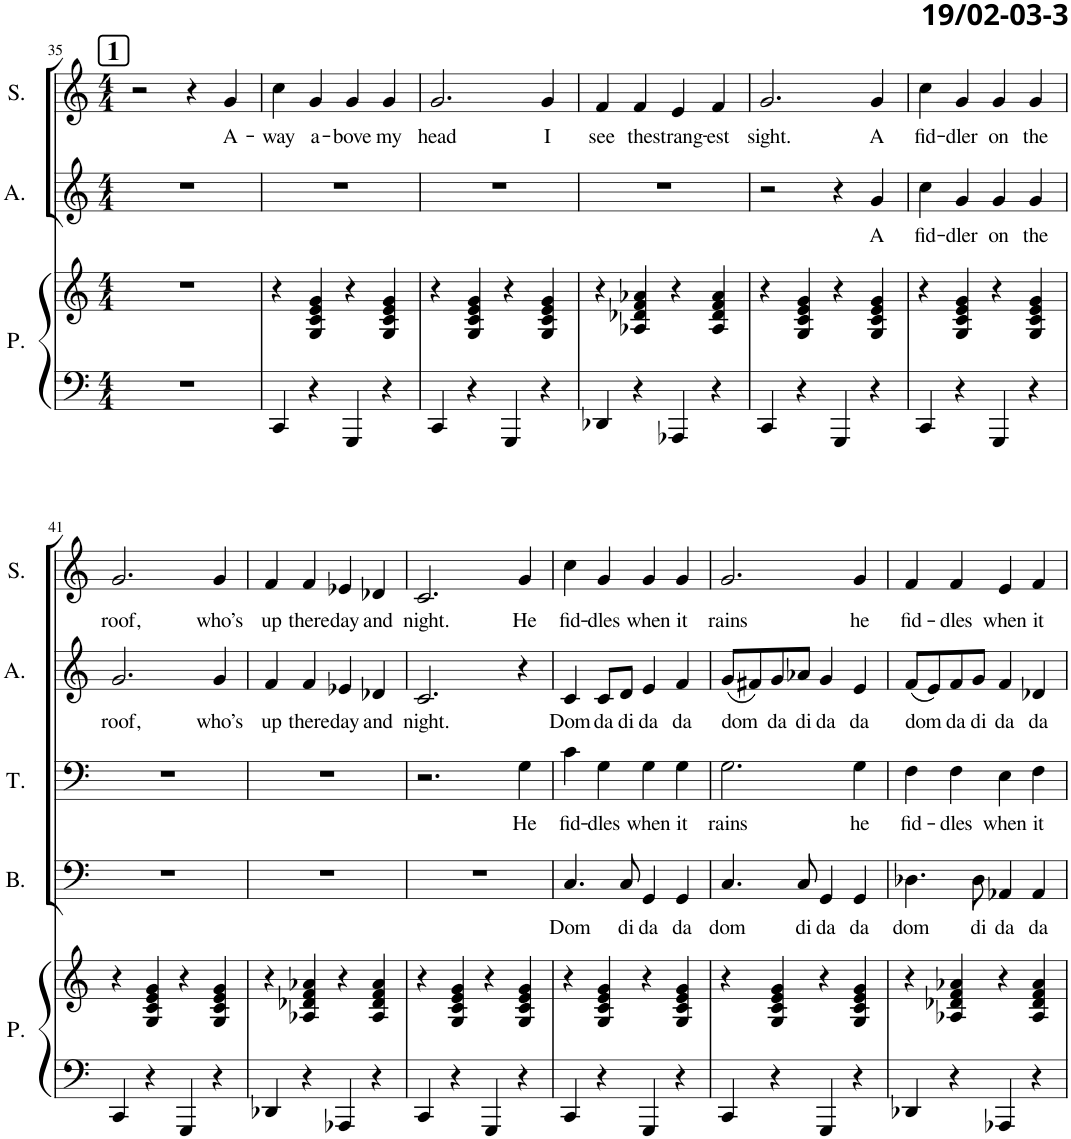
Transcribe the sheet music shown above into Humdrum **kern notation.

**kern	**kern	**kern	**text	**kern	**text	**kern	**text	**kern	**text
*part5	*part5	*part4	*part4	*part3	*part3	*part2	*part2	*part1	*part1
*staff6	*staff5	*staff4	*staff4	*staff3	*staff3	*staff2	*staff2	*staff1	*staff1
*I"Piano	*	*I"Bas	*	*I"Tenor	*	*I"Alt	*	*I"Sopraan	*
*I'P.	*	*I'B.	*	*I'T.	*	*I'A.	*	*I'S.	*
!!LO:PB:g=z
*clefF4	*clefG2	*clefF4	*	*clefF4	*	*clefG2	*	*clefG2	*
*k[]	*k[]	*k[]	*	*k[]	*	*k[]	*	*k[]	*
*M4/4	*M4/4	*M4/4	*	*M4/4	*	*M4/4	*	*M4/4	*
!!LO:REH:place=s1:a:B:cj:fs=14:t=1
=35	=35	=35	=35	=35	=35	=35	=35	=35	=35
1r	1r	1r	.	1r	.	1r	.	2r	.
.	.	.	.	.	.	.	.	4r	.
!	!	!	!	!	!	!	!	!	!LO:LY:b
.	.	.	.	.	.	.	.	4g/	A-
=36	=36	=36	=36	=36	=36	=36	=36	=36	=36
!	!	!	!	!	!	!	!	!	!LO:LY:b
4CC/	4r	1r	.	1r	.	1r	.	4cc\	-way
!	!	!	!	!	!	!	!	!	!LO:LY:b
4r	4G/ 4c/ 4e/ 4g/	.	.	.	.	.	.	4g/	a-
!	!	!	!	!	!	!	!	!	!LO:LY:b
4GGG/	4r	.	.	.	.	.	.	4g/	-bove
!	!	!	!	!	!	!	!	!	!LO:LY:b
4r	4G/ 4c/ 4e/ 4g/	.	.	.	.	.	.	4g/	my
=37	=37	=37	=37	=37	=37	=37	=37	=37	=37
!	!	!	!	!	!	!	!	!	!LO:LY:b
4CC/	4r	1r	.	1r	.	1r	.	2.g/	head
4r	4G/ 4c/ 4e/ 4g/	.	.	.	.	.	.	.	.
4GGG/	4r	.	.	.	.	.	.	.	.
!	!	!	!	!	!	!	!	!	!LO:LY:b
4r	4G/ 4c/ 4e/ 4g/	.	.	.	.	.	.	4g/	I
=38	=38	=38	=38	=38	=38	=38	=38	=38	=38
!	!	!	!	!	!	!	!	!	!LO:LY:b
4DD-X/	4r	1r	.	1r	.	1r	.	4f/	see
!	!	!	!	!	!	!	!	!	!LO:LY:b
4r	4A-X/ 4d-X/ 4f/ 4a-X/	.	.	.	.	.	.	4f/	the
!	!	!	!	!	!	!	!	!	!LO:LY:b
4AAA-X/	4r	.	.	.	.	.	.	4e/	strang-
!	!	!	!	!	!	!	!	!	!LO:LY:b
4r	4A-/ 4d-/ 4f/ 4a-/	.	.	.	.	.	.	4f/	-est
=39	=39	=39	=39	=39	=39	=39	=39	=39	=39
!	!	!	!	!	!	!	!	!	!LO:LY:b
4CC/	4r	1r	.	1r	.	2r	.	2.g/	sight.
4r	4G/ 4c/ 4e/ 4g/	.	.	.	.	.	.	.	.
4GGG/	4r	.	.	.	.	4r	.	.	.
!	!	!	!	!	!	!	!LO:LY:b	!	!LO:LY:b
4r	4G/ 4c/ 4e/ 4g/	.	.	.	.	4g/	A	4g/	A
=40	=40	=40	=40	=40	=40	=40	=40	=40	=40
!	!	!	!	!	!	!	!LO:LY:b	!	!LO:LY:b
4CC/	4r	1r	.	1r	.	4cc\	fid-	4cc\	fid-
!	!	!	!	!	!	!	!LO:LY:b	!	!LO:LY:b
4r	4G/ 4c/ 4e/ 4g/	.	.	.	.	4g/	-dler	4g/	-dler
!	!	!	!	!	!	!	!LO:LY:b	!	!LO:LY:b
4GGG/	4r	.	.	.	.	4g/	on	4g/	on
!	!	!	!	!	!	!	!LO:LY:b	!	!LO:LY:b
4r	4G/ 4c/ 4e/ 4g/	.	.	.	.	4g/	the	4g/	the
!!LO:LB:g=z
=41	=41	=41	=41	=41	=41	=41	=41	=41	=41
!	!	!	!	!	!	!	!LO:LY:b	!	!LO:LY:b
4CC/	4r	1r	.	1r	.	2.g/	roof,	2.g/	roof,
4r	4G/ 4c/ 4e/ 4g/	.	.	.	.	.	.	.	.
4GGG/	4r	.	.	.	.	.	.	.	.
!	!	!	!	!	!	!	!LO:LY:b	!	!LO:LY:b
4r	4G/ 4c/ 4e/ 4g/	.	.	.	.	4g/	who’s	4g/	who’s
=42	=42	=42	=42	=42	=42	=42	=42	=42	=42
!	!	!	!	!	!	!	!LO:LY:b	!	!LO:LY:b
4DD-X/	4r	1r	.	1r	.	4f/	up	4f/	up
!	!	!	!	!	!	!	!LO:LY:b	!	!LO:LY:b
4r	4A-X/ 4d-X/ 4f/ 4a-X/	.	.	.	.	4f/	there	4f/	there
!	!	!	!	!	!	!	!LO:LY:b	!	!LO:LY:b
4AAA-X/	4r	.	.	.	.	4e-X/	day	4e-X/	day
!	!	!	!	!	!	!	!LO:LY:b	!	!LO:LY:b
4r	4A-/ 4d-/ 4f/ 4a-/	.	.	.	.	4d-X/	and	4d-X/	and
=43	=43	=43	=43	=43	=43	=43	=43	=43	=43
!	!	!	!	!	!	!	!LO:LY:b	!	!LO:LY:b
4CC/	4r	1r	.	2.r	.	2.c/	night.	2.c/	night.
4r	4G/ 4c/ 4e/ 4g/	.	.	.	.	.	.	.	.
4GGG/	4r	.	.	.	.	.	.	.	.
!	!	!	!	!	!LO:LY:b	!	!	!	!LO:LY:b
4r	4G/ 4c/ 4e/ 4g/	.	.	4G\	He	4r	.	4g/	He
=44	=44	=44	=44	=44	=44	=44	=44	=44	=44
!	!	!	!LO:LY:b	!	!LO:LY:b	!	!LO:LY:b	!	!LO:LY:b
4CC/	4r	4.C/	Dom	4c\	fid-	4c/	Dom	4cc\	fid-
!	!	!	!	!	!LO:LY:b	!	!LO:LY:b	!	!LO:LY:b
4r	4G/ 4c/ 4e/ 4g/	.	.	4G\	-dles	8c/L	da	4g/	-dles
!	!	!	!LO:LY:b	!	!	!	!LO:LY:b	!	!
.	.	8C/	di	.	.	8d/J	di	.	.
!	!	!	!LO:LY:b	!	!LO:LY:b	!	!LO:LY:b	!	!LO:LY:b
4GGG/	4r	4GG/	da	4G\	when	4e/	da	4g/	when
!	!	!	!LO:LY:b	!	!LO:LY:b	!	!LO:LY:b	!	!LO:LY:b
4r	4G/ 4c/ 4e/ 4g/	4GG/	da	4G\	it	4f/	da	4g/	it
=45	=45	=45	=45	=45	=45	=45	=45	=45	=45
!	!	!	!LO:LY:b	!	!LO:LY:b	!	!LO:LY:b	!	!LO:LY:b
4CC/	4r	4.C/	dom	2.G\	rains	(8g/L	dom	2.g/	rains
.	.	.	.	.	.	8f#X/)	.	.	.
!	!	!	!	!	!	!	!LO:LY:b	!	!
4r	4G/ 4c/ 4e/ 4g/	.	.	.	.	8g/	da	.	.
!	!	!	!LO:LY:b	!	!	!	!LO:LY:b	!	!
.	.	8C/	di	.	.	8a-X/J	di	.	.
!	!	!	!LO:LY:b	!	!	!	!LO:LY:b	!	!
4GGG/	4r	4GG/	da	.	.	4g/	da	.	.
!	!	!	!LO:LY:b	!	!LO:LY:b	!	!LO:LY:b	!	!LO:LY:b
4r	4G/ 4c/ 4e/ 4g/	4GG/	da	4G\	he	4e/	da	4g/	he
=46	=46	=46	=46	=46	=46	=46	=46	=46	=46
!	!	!	!LO:LY:b	!	!LO:LY:b	!	!LO:LY:b	!	!LO:LY:b
4DD-X/	4r	4.D-X\	dom	4F\	fid-	(8f/L	dom	4f/	fid-
.	.	.	.	.	.	8e/)	.	.	.
!	!	!	!	!	!LO:LY:b	!	!LO:LY:b	!	!LO:LY:b
4r	4A-X/ 4d-X/ 4f/ 4a-X/	.	.	4F\	-dles	8f/	da	4f/	-dles
!	!	!	!LO:LY:b	!	!	!	!LO:LY:b	!	!
.	.	8D-\	di	.	.	8g/J	di	.	.
!	!	!	!LO:LY:b	!	!LO:LY:b	!	!LO:LY:b	!	!LO:LY:b
4AAA-X/	4r	4AA-X/	da	4E\	when	4f/	da	4e/	when
!	!	!	!LO:LY:b	!	!LO:LY:b	!	!LO:LY:b	!	!LO:LY:b
4r	4A-/ 4d-/ 4f/ 4a-/	4AA-/	da	4F\	it	4d-X/	da	4f/	it
=	=	=	=	=	=	=	=	=	=
*-	*-	*-	*-	*-	*-	*-	*-	*-	*-
